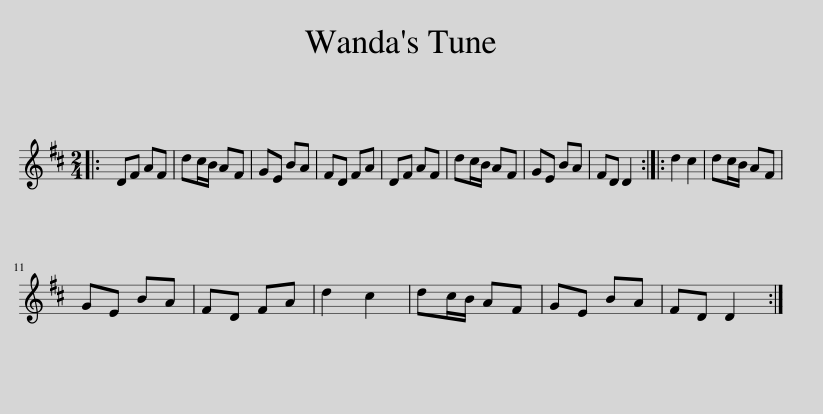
X:1
L:1/8
M:2/4
I:linebreak $
K:D
V:1 treble
V:1
|: DF AF | dc/B/ AF | GE BA | FD FA | DF AF | %5
 dc/B/ AF | GE BA | FD D2 :: d2 c2 | dc/B/ AF |$ %10
 GE BA | FD FA | d2 c2 | dc/B/ AF | GE BA | %15
 FD D2 :| %16
